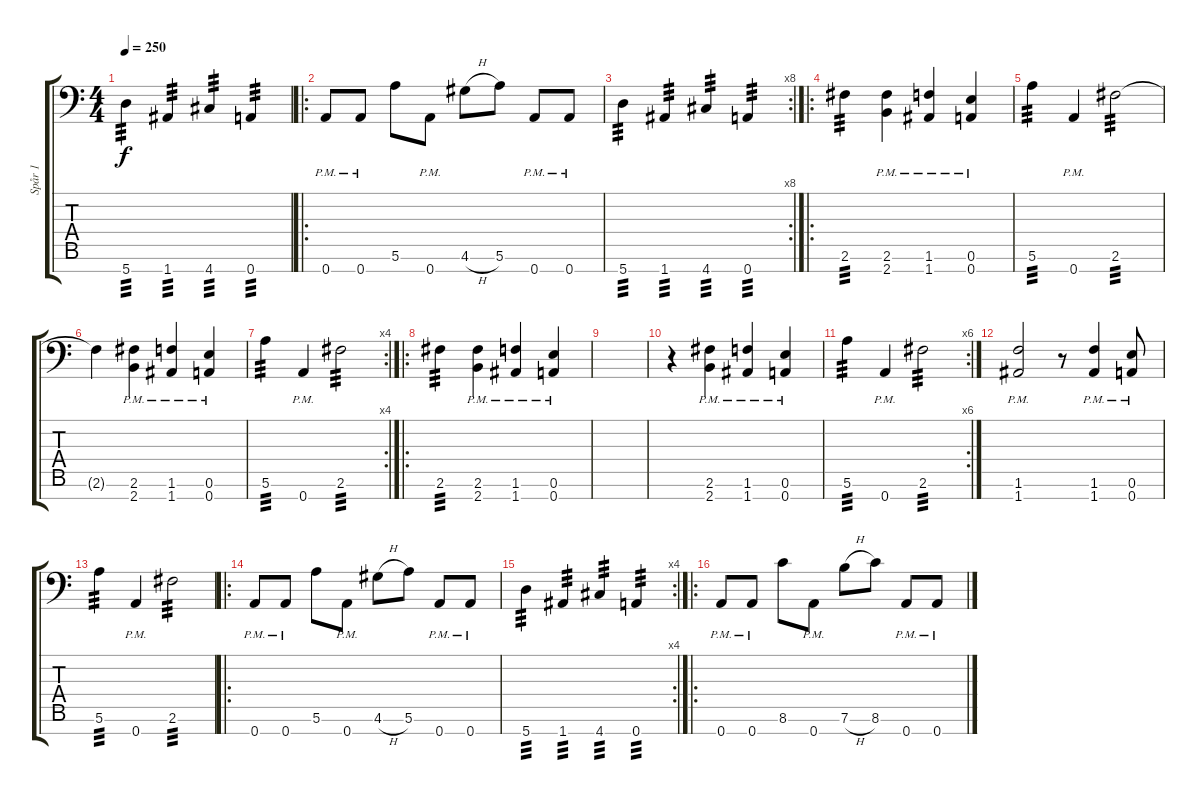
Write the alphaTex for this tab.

\track ("Spår 1" "Spår 1") {instrument distortionguitar}
\staff {score tabs}
\tuning (E4 B3 G3 D3 A2 E2 A1) {hide}
\ts (4 4)
\tempo 250
\clef f4
\ks c
5.7.4{tp 3 dy f} 1.7.4{tp 3} 4.7.4{tp 3} 0.7.4{tp 3} |
\ro
0.7{pm}.8 0.7{pm}.8 5.6.8 0.7{pm}.8 4.6{h}.8 5.6.8 0.7{pm}.8 0.7{pm}.8 |
\rc 8
5.7.4{tp 3} 1.7.4{tp 3} 4.7.4{tp 3} 0.7.4{tp 3} |
\ro
2.6.4{tp 3} (2.6{pm} 2.7{pm}).4 (1.6{pm} 1.7{pm}).4 (0.6{pm} 0.7{pm}).4 |
5.6.4{tp 3} 0.7{pm}.4 2.6.2{tp 3} |
2.6{t}.4 (2.6{pm} 2.7{pm}).4 (1.6{pm} 1.7{pm}).4 (0.6{pm} 0.7{pm}).4 |
\rc 4
5.6.4{tp 3} 0.7{pm}.4 2.6.2{tp 3} |
\ro
2.6.4{tp 3} (2.6{pm} 2.7{pm}).4 (1.6{pm} 1.7{pm}).4 (0.6{pm} 0.7{pm}).4 |
|
r.4 (2.6{pm} 2.7{pm}).4 (1.6{pm} 1.7{pm}).4 (0.6{pm} 0.7{pm}).4 |
\rc 6
5.6.4{tp 3} 0.7{pm}.4 2.6.2{tp 3} |
(1.6{pm} 1.7{pm}).2 r.8 (1.6{pm} 1.7{pm}).4 (0.6{pm} 0.7{pm}).8 |
5.6.4{tp 3} 0.7{pm}.4 2.6.2{tp 3} |
\ro
0.7{pm}.8 0.7{pm}.8 5.6.8 0.7{pm}.8 4.6{h}.8 5.6.8 0.7{pm}.8 0.7{pm}.8 |
\rc 4
5.7.4{tp 3} 1.7.4{tp 3} 4.7.4{tp 3} 0.7.4{tp 3} |
\ro
0.7{pm}.8 0.7{pm}.8 8.6.8 0.7{pm}.8 7.6{h}.8 8.6.8 0.7{pm}.8 0.7{pm}.8
